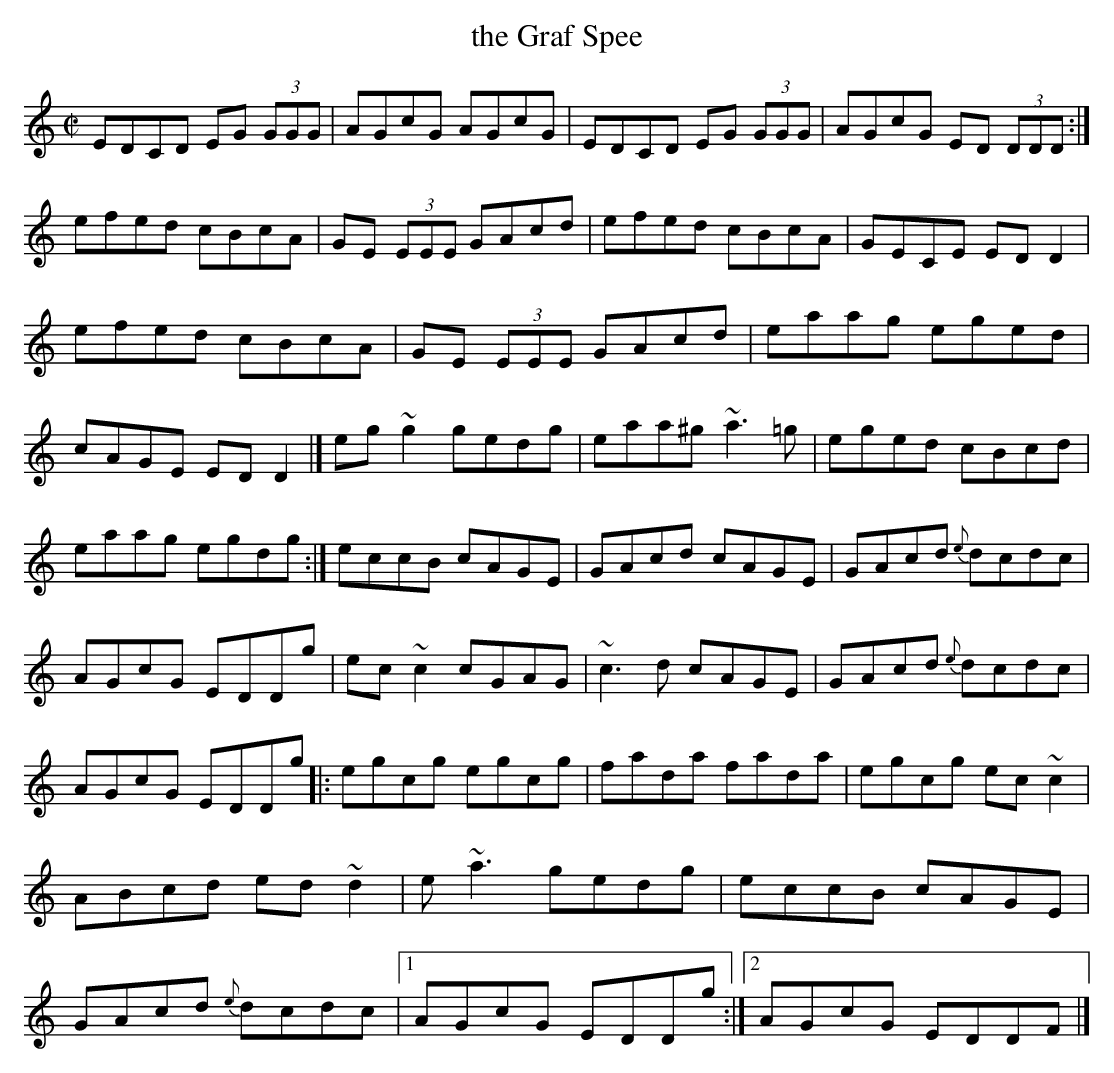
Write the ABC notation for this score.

X:1
T: the Graf Spee
M:C|
L:1/8
K:C
EDCD EG (3GGG | AGcG AGcG | EDCD EG (3GGG | AGcG ED (3DDD :| \
efed cBcA | GE (3EEE GAcd | efed cBcA | GECE EDD2 | \
efed cBcA | GE (3EEE GAcd | eaag eged | cAGE EDD2 |] \
eg~g2 gedg | eaa^g ~a3=g | eged cBcd | eaag egdg :| \
eccB cAGE | GAcd cAGE | GAcd {e}dcdc | AGcG EDDg | \
ec~c2 cGAG | ~c3d cAGE | GAcd {e}dcdc | AGcG EDDg |: \
egcg egcg | fada fada | egcg ec~c2 | ABcd ed~d2 | \
e~a3 gedg | eccB cAGE | GAcd {e}dcdc |1 AGcG EDDg :|2 AGcG EDDF |]
